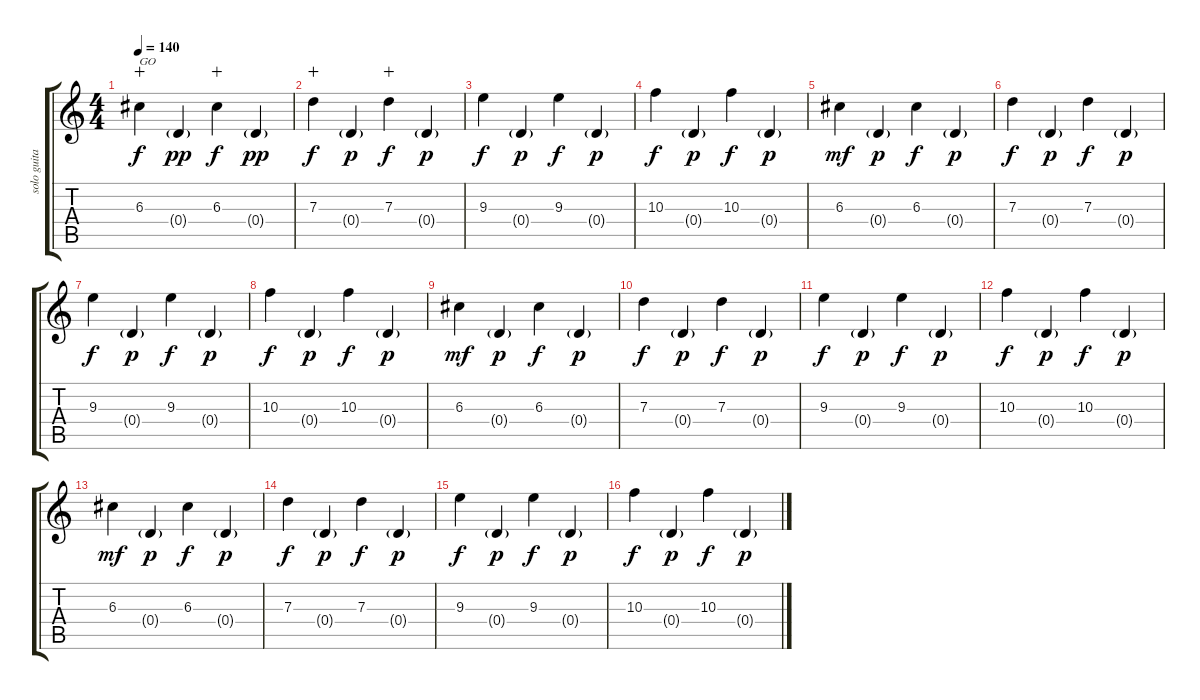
\track ("solo guitar" "solo guita") {instrument acousticguitarsteel}
\staff {score tabs}
\tuning (E4 B3 G3 D3 A2 E2) {hide}
\ts (4 4)
\tempo 140
\clef g2
\ks c
6.3.4{txt "GO" dy f wahc} 0.4{g}.4{dy pp} 6.3.4{dy f wahc} 0.4{g}.4{dy pp} |
7.3.4{dy f wahc} 0.4{g}.4{dy p} 7.3.4{dy f wahc} 0.4{g}.4{dy p} |
9.3.4{dy f} 0.4{g}.4{dy p} 9.3.4{dy f} 0.4{g}.4{dy p} |
10.3.4{dy f} 0.4{g}.4{dy p} 10.3.4{dy f} 0.4{g}.4{dy p} |
6.3.4{dy mf} 0.4{g}.4{dy p} 6.3.4{dy f} 0.4{g}.4{dy p} |
7.3.4{dy f} 0.4{g}.4{dy p} 7.3.4{dy f} 0.4{g}.4{dy p} |
9.3.4{dy f} 0.4{g}.4{dy p} 9.3.4{dy f} 0.4{g}.4{dy p} |
10.3.4{dy f} 0.4{g}.4{dy p} 10.3.4{dy f} 0.4{g}.4{dy p} |
6.3.4{dy mf} 0.4{g}.4{dy p} 6.3.4{dy f} 0.4{g}.4{dy p} |
7.3.4{dy f} 0.4{g}.4{dy p} 7.3.4{dy f} 0.4{g}.4{dy p} |
9.3.4{dy f} 0.4{g}.4{dy p} 9.3.4{dy f} 0.4{g}.4{dy p} |
10.3.4{dy f} 0.4{g}.4{dy p} 10.3.4{dy f} 0.4{g}.4{dy p} |
6.3.4{dy mf} 0.4{g}.4{dy p} 6.3.4{dy f} 0.4{g}.4{dy p} |
7.3.4{dy f} 0.4{g}.4{dy p} 7.3.4{dy f} 0.4{g}.4{dy p} |
9.3.4{dy f} 0.4{g}.4{dy p} 9.3.4{dy f} 0.4{g}.4{dy p} |
10.3.4{dy f} 0.4{g}.4{dy p} 10.3.4{dy f} 0.4{g}.4{dy p}
